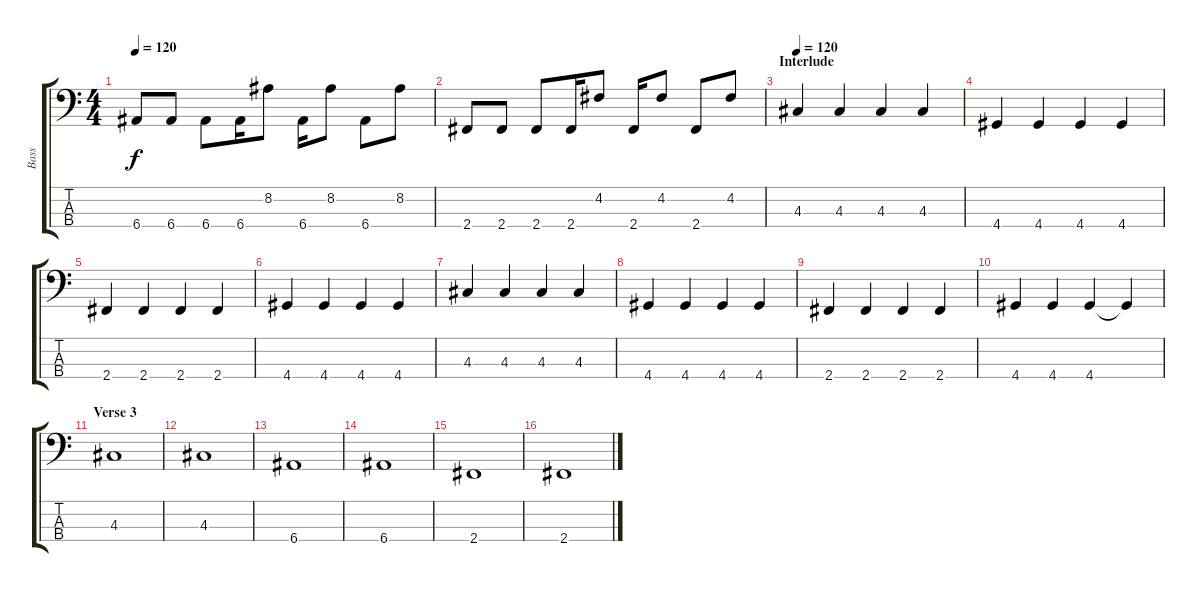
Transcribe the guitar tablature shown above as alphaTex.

\track ("Bass" "Bass") {instrument electricbassfinger}
\staff {score tabs}
\tuning (G2 D2 A1 E1) {hide}
\ts (4 4)
\tempo 120
\clef f4
\ks c
6.4.8{dy f} 6.4.8 6.4.8 6.4.16 8.2.8 6.4.16 8.2.8 6.4.8 8.2.8 |
2.4.8 2.4.8 2.4.8 2.4.16 4.2.8 2.4.16 4.2.8 2.4.8 4.2.8 |
\section ("" "Interlude")
\tempo 120
4.3.4 4.3.4 4.3.4 4.3.4 |
4.4.4 4.4.4 4.4.4 4.4.4 |
2.4.4 2.4.4 2.4.4 2.4.4 |
4.4.4 4.4.4 4.4.4 4.4.4 |
4.3.4 4.3.4 4.3.4 4.3.4 |
4.4.4 4.4.4 4.4.4 4.4.4 |
2.4.4 2.4.4 2.4.4 2.4.4 |
4.4.4 4.4.4 4.4.4 4.4{t}.4 |
\section ("" "Verse 3")
4.3.1 |
4.3.1 |
6.4.1 |
6.4.1 |
2.4.1 |
2.4.1
